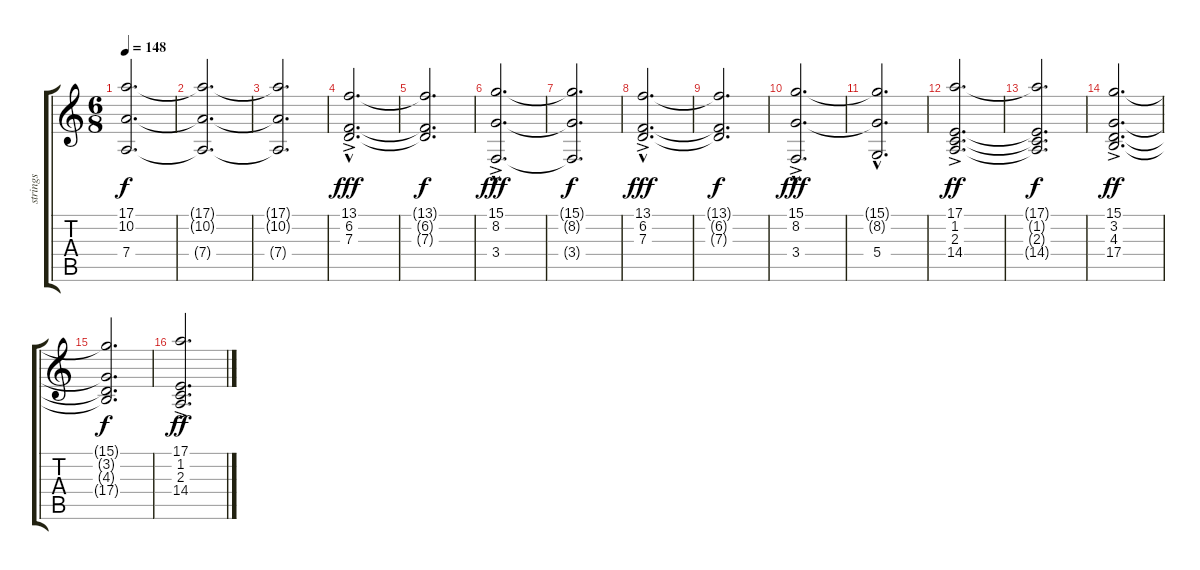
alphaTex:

\track ("strings" "strings") {instrument stringensemble1}
\staff {score tabs}
\tuning (E4 B3 G3 D3 A2 E2) {hide}
\ts (6 8)
\tempo 148
\clef g2
\ks c
(17.1{t} 10.2{t} 7.4{t}).2{d dy f} |
(17.1{t} 10.2{t} 7.4{t}).2{d} |
(17.1{t} 10.2{t} 7.4{t}).2{d} |
(13.1{ac} 6.2{hac} 7.3).2{d dy fff} |
(13.1{t} 6.2{t} 7.3{t}).2{d dy f} |
(15.1{ac} 8.2{hac} 3.4).2{d dy fff} |
(15.1{t} 8.2{t} 3.4{t}).2{d dy f} |
(13.1{ac} 6.2{hac} 7.3).2{d dy fff} |
(13.1{t} 6.2{t} 7.3{t}).2{d dy f} |
(15.1{ac} 8.2{hac} 3.4).2{d dy fff} |
(15.1{t} 8.2{t} 5.4{hac}).2{d} |
(17.1{ac} 1.2{ac} 2.3{ac} 14.4{ac}).2{d dy ff} |
(17.1{t} 1.2{t} 2.3{t} 14.4{t}).2{d dy f} |
(15.1{ac} 3.2{ac} 4.3{ac} 17.4{ac}).2{d dy ff} |
(15.1{t} 3.2{t} 4.3{t} 17.4{t}).2{d dy f} |
(17.1{ac} 1.2{ac} 2.3{ac} 14.4{ac}).2{d dy ff}
